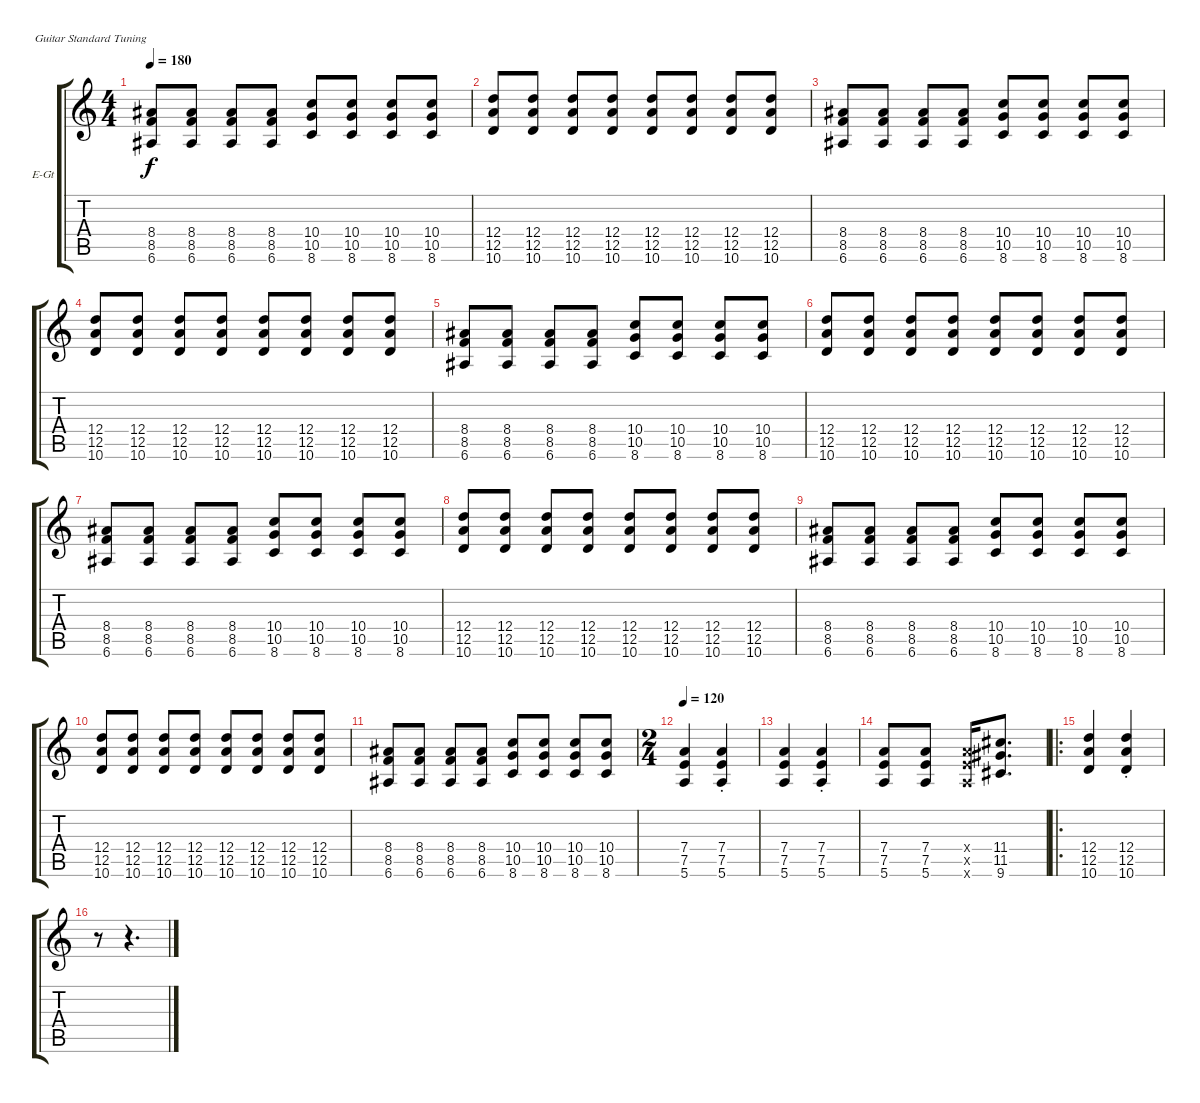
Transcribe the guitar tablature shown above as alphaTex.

\bracketExtendMode groupsimilarinstruments
\firstSystemTrackNameOrientation horizontal
\otherSystemsTrackNameOrientation horizontal
\track ("Pista 2" "E-Gt") {instrument distortionguitar}
\staff {score tabs}
\tuning (E4 B3 G3 D3 A2 E2)
\ts (4 4)
\tempo 180
\clef g2
\ks c
(8.4 8.5 6.6).8{dy f} (8.4 8.5 6.6).8 (8.4 8.5 6.6).8 (8.4 8.5 6.6).8 (10.4 10.5 8.6).8 (10.4 10.5 8.6).8 (10.4 10.5 8.6).8 (10.4 10.5 8.6).8 |
(12.4 12.5 10.6).8 (12.4 12.5 10.6).8 (12.4 12.5 10.6).8 (12.4 12.5 10.6).8 (12.4 12.5 10.6).8 (12.4 12.5 10.6).8 (12.4 12.5 10.6).8 (12.4 12.5 10.6).8 |
(8.4 8.5 6.6).8 (8.4 8.5 6.6).8 (8.4 8.5 6.6).8 (8.4 8.5 6.6).8 (10.4 10.5 8.6).8 (10.4 10.5 8.6).8 (10.4 10.5 8.6).8 (10.4 10.5 8.6).8 |
(12.4 12.5 10.6).8 (12.4 12.5 10.6).8 (12.4 12.5 10.6).8 (12.4 12.5 10.6).8 (12.4 12.5 10.6).8 (12.4 12.5 10.6).8 (12.4 12.5 10.6).8 (12.4 12.5 10.6).8 |
(8.4 8.5 6.6).8 (8.4 8.5 6.6).8 (8.4 8.5 6.6).8 (8.4 8.5 6.6).8 (10.4 10.5 8.6).8 (10.4 10.5 8.6).8 (10.4 10.5 8.6).8 (10.4 10.5 8.6).8 |
(12.4 12.5 10.6).8 (12.4 12.5 10.6).8 (12.4 12.5 10.6).8 (12.4 12.5 10.6).8 (12.4 12.5 10.6).8 (12.4 12.5 10.6).8 (12.4 12.5 10.6).8 (12.4 12.5 10.6).8 |
(8.4 8.5 6.6).8 (8.4 8.5 6.6).8 (8.4 8.5 6.6).8 (8.4 8.5 6.6).8 (10.4 10.5 8.6).8 (10.4 10.5 8.6).8 (10.4 10.5 8.6).8 (10.4 10.5 8.6).8 |
(12.4 12.5 10.6).8 (12.4 12.5 10.6).8 (12.4 12.5 10.6).8 (12.4 12.5 10.6).8 (12.4 12.5 10.6).8 (12.4 12.5 10.6).8 (12.4 12.5 10.6).8 (12.4 12.5 10.6).8 |
(8.4 8.5 6.6).8 (8.4 8.5 6.6).8 (8.4 8.5 6.6).8 (8.4 8.5 6.6).8 (10.4 10.5 8.6).8 (10.4 10.5 8.6).8 (10.4 10.5 8.6).8 (10.4 10.5 8.6).8 |
(12.4 12.5 10.6).8 (12.4 12.5 10.6).8 (12.4 12.5 10.6).8 (12.4 12.5 10.6).8 (12.4 12.5 10.6).8 (12.4 12.5 10.6).8 (12.4 12.5 10.6).8 (12.4 12.5 10.6).8 |
(8.4 8.5 6.6).8 (8.4 8.5 6.6).8 (8.4 8.5 6.6).8 (8.4 8.5 6.6).8 (10.4 10.5 8.6).8 (10.4 10.5 8.6).8 (10.4 10.5 8.6).8 (10.4 10.5 8.6).8 |
\ts (2 4)
\beaming (8 2 2)
\tempo 120
(7.4 7.5 5.6).4 (7.4{st} 7.5{st} 5.6{st}).4 |
(7.4 7.5 5.6).4 (7.4{st} 7.5{st} 5.6{st}).4 |
(7.4 7.5 5.6).8 (7.4 7.5 5.6).8 (7.4{x} 7.5{x} 5.6{x}).16 (11.4 11.5 9.6).8{d} |
\ro
(12.4 12.5 10.6).4 (12.4{st} 12.5{st} 10.6{st}).4 |
r.8 r.4{d}
